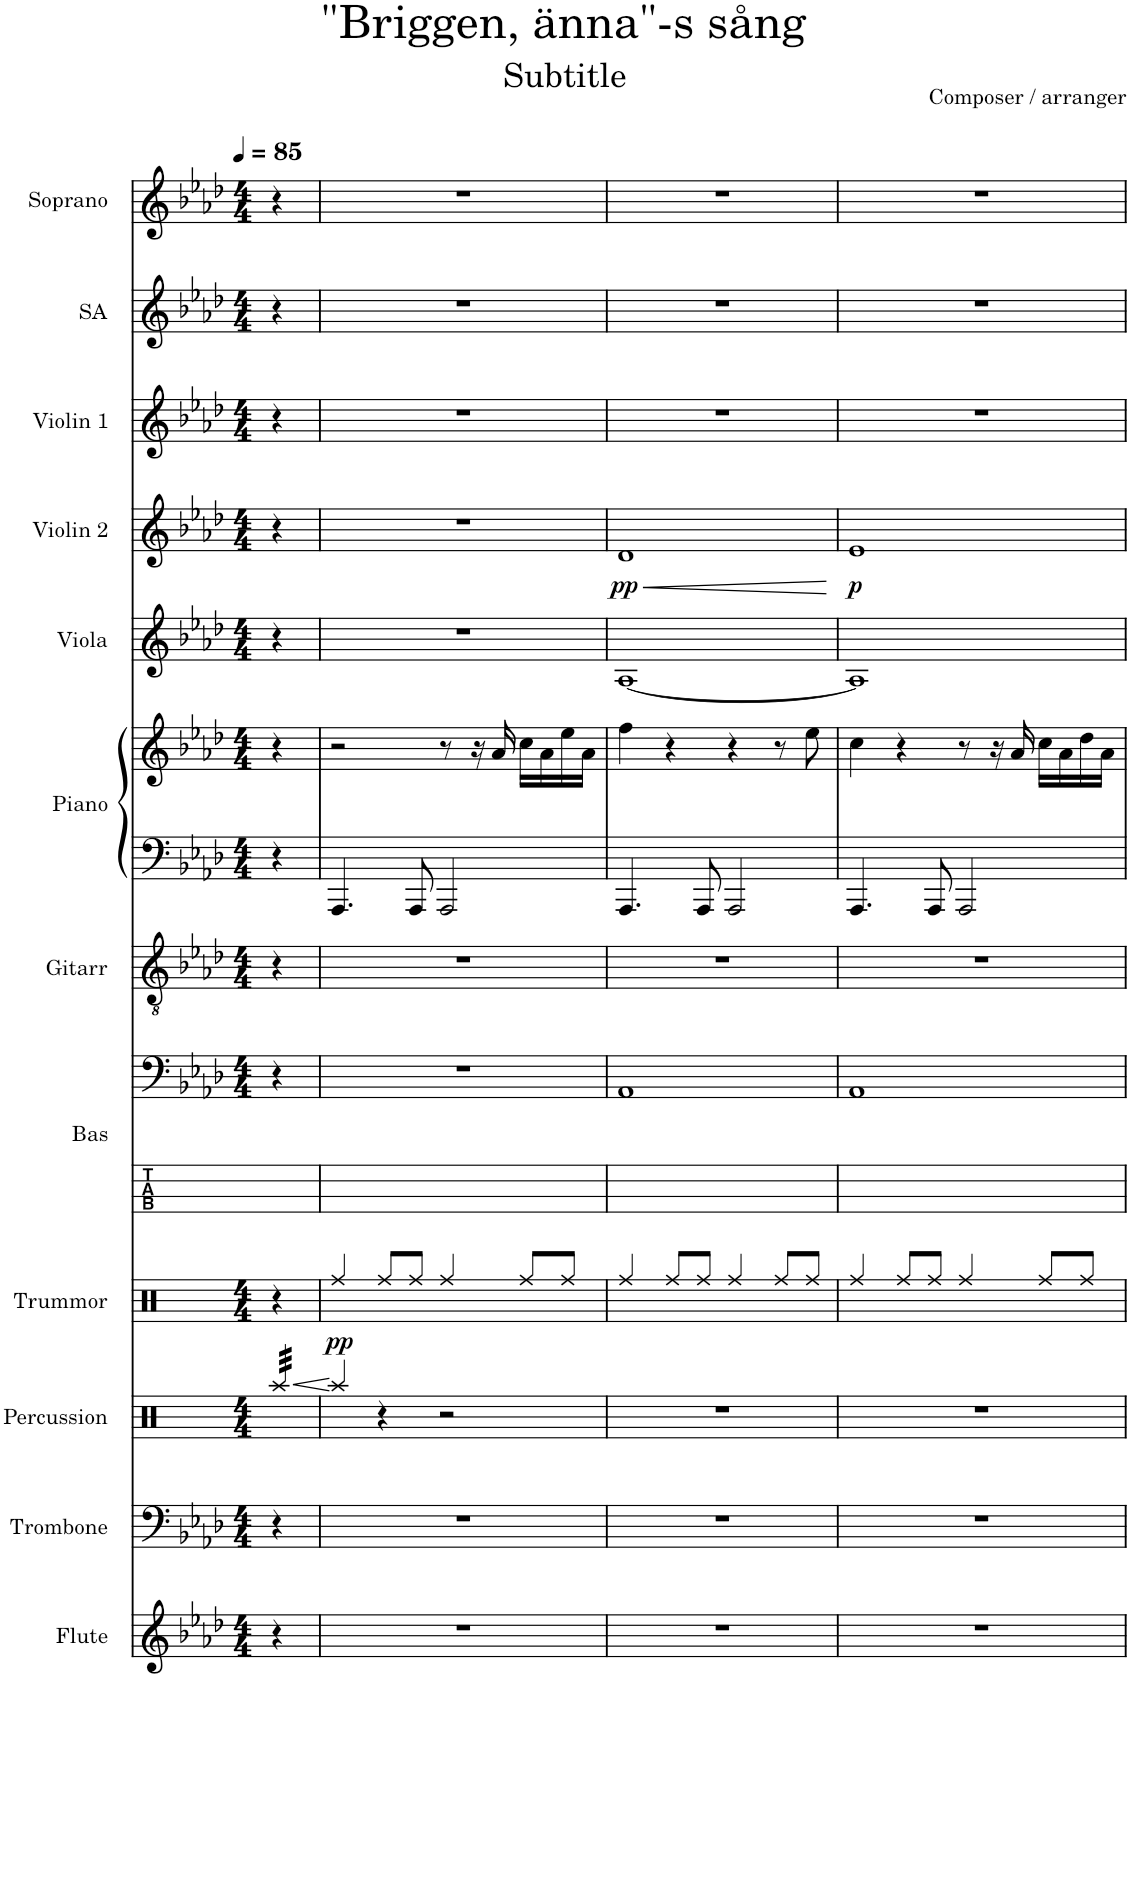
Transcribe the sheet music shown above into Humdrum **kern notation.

**kern	**kern	**kern	**dynam	**kern	**dynam	**kern	**kern	**kern	**kern	**kern	**kern	**kern	**dynam	**kern	**kern	**kern
*part12	*part11	*part10	*part10	*part9	*part9	*part8	*part8	*part7	*part6	*part6	*part5	*part4	*part4	*part3	*part2	*part1
*staff14	*staff13	*staff12	*staff12	*staff11	*staff11	*staff10	*staff9	*staff8	*staff7	*staff6	*staff5	*staff4	*staff4	*staff3	*staff2	*staff1
*I"Flute	*I"Trombone	*I"Percussion	*	*I"Trummor	*	*I"Bas	*	*I"Gitarr	*I"Piano	*	*I"Viola	*I"Violin 2	*	*I"Violin 1	*I"SA	*I"Soprano
*I'Fl.	*I'Tbn.	*I'Perc.	*	*I'Tr.	*	*I'Bas	*	*I'Gtr.	*I'Pno.	*	*I'Vla.	*I'V2	*	*I'V1	*I'SA	*I'S.
*	*	*	*	*	*	*stria4	*	*	*	*	*	*	*	*	*	*
*clefG2	*clefF4	*clefX	*	*clefX	*	*	*clefF4	*clefGv2	*clefF4	*clefG2	*clefG2	*clefG2	*	*clefG2	*clefG2	*clefG2
*	*	*	*	*	*	*Trd7c12	*Trd7c12	*	*	*	*	*	*	*	*	*
*k[b-e-a-d-]	*k[b-e-a-d-]	*k[]	*	*k[]	*	*k[b-e-a-d-]	*k[b-e-a-d-]	*k[b-e-a-d-]	*k[b-e-a-d-]	*k[b-e-a-d-]	*k[b-e-a-d-]	*k[b-e-a-d-]	*	*k[b-e-a-d-]	*k[b-e-a-d-]	*k[b-e-a-d-]
*M4/4	*M4/4	*M4/4	*	*M4/4	*	*M4/4	*M4/4	*M4/4	*M4/4	*M4/4	*M4/4	*M4/4	*	*M4/4	*M4/4	*M4/4
*MM85	*MM85	*MM85	*	*MM85	*	*MM85	*MM85	*MM85	*MM85	*MM85	*MM85	*MM85	*	*MM85	*MM85	*MM85
=1	=1	=1	=1	=1	=1	=1	=1	=1	=1	=1	=1	=1	=1	=1	=1	=1
!	!	!	!LO:HP:b	!	!	!	!	!	!	!	!	!	!	!	!	!
*	*	*tremolo	*	*	*	*	*	*	*	*	*	*	*	*	*	*
4r	4r	32Raa/LLL	<	4r	.	4r	4r	4r	4r	4r	4r	4r	.	4r	4r	4r
.	.	32Raa/	.	.	.	.	.	.	.	.	.	.	.	.	.	.
.	.	32Raa/	.	.	.	.	.	.	.	.	.	.	.	.	.	.
.	.	32Raa/	.	.	.	.	.	.	.	.	.	.	.	.	.	.
.	.	32Raa/	.	.	.	.	.	.	.	.	.	.	.	.	.	.
.	.	32Raa/	.	.	.	.	.	.	.	.	.	.	.	.	.	.
.	.	32Raa/	.	.	.	.	.	.	.	.	.	.	.	.	.	.
.	.	32Raa/JJJ	.	.	.	.	.	.	.	.	.	.	.	.	.	.
*	*	*Xtremolo	*	*	*	*	*	*	*	*	*	*	*	*	*	*
=2	=2	=2	=2	=2	=2	=2	=2	=2	=2	=2	=2	=2	=2	=2	=2	=2
!	!	!	!	!	!LO:DY:b	!	!	!	!	!	!	!	!	!	!	!
1r	1r	4Raa/	.	4Rff/	pp	1r	1r	1r	4.AAA-/	2r	1r	1r	.	1r	1r	1r
.	.	4r	[	8Rff/L	.	.	.	.	.	.	.	.	.	.	.	.
.	.	.	.	8Rff/J	.	.	.	.	8AAA-/	.	.	.	.	.	.	.
.	.	2r	.	4Rff/	.	.	.	.	2AAA-/	8r	.	.	.	.	.	.
.	.	.	.	.	.	.	.	.	.	16r	.	.	.	.	.	.
.	.	.	.	.	.	.	.	.	.	16a-/	.	.	.	.	.	.
.	.	.	.	8Rff/L	.	.	.	.	.	16cc\LL	.	.	.	.	.	.
.	.	.	.	.	.	.	.	.	.	16a-\	.	.	.	.	.	.
.	.	.	.	8Rff/J	.	.	.	.	.	16ee-\	.	.	.	.	.	.
.	.	.	.	.	.	.	.	.	.	16a-\JJ	.	.	.	.	.	.
=3	=3	=3	=3	=3	=3	=3	=3	=3	=3	=3	=3	=3	=3	=3	=3	=3
!	!	!	!	!	!	!	!	!	!	!	!	!	!LO:HP:b	!	!	!
!	!	!	!	!	!	!	!	!	!	!	!	!	!LO:DY:n=1:b	!	!	!
1r	1r	1r	.	4Rff/	.	1r	1AA-	1r	4.AAA-/	4ff\	[1A-	1d-	< pp	1r	1r	1r
.	.	.	.	8Rff/L	.	.	.	.	.	4r	.	.	.	.	.	.
.	.	.	.	8Rff/J	.	.	.	.	8AAA-/	.	.	.	.	.	.	.
.	.	.	.	4Rff/	.	.	.	.	2AAA-/	4r	.	.	.	.	.	.
.	.	.	.	8Rff/L	.	.	.	.	.	8r	.	.	.	.	.	.
.	.	.	.	8Rff/J	.	.	.	.	.	8ee-\	.	.	.	.	.	.
.	.	.	.	.	.	.	.	.	.	.	.	.	[	.	.	.
=4	=4	=4	=4	=4	=4	=4	=4	=4	=4	=4	=4	=4	=4	=4	=4	=4
!	!	!	!	!	!	!	!	!	!	!	!	!	!LO:DY:b	!	!	!
1r	1r	1r	.	4Rff/	.	1r	1AA-	1r	4.AAA-/	4cc\	1A-]	1e-	p	1r	1r	1r
.	.	.	.	8Rff/L	.	.	.	.	.	4r	.	.	.	.	.	.
.	.	.	.	8Rff/J	.	.	.	.	8AAA-/	.	.	.	.	.	.	.
.	.	.	.	4Rff/	.	.	.	.	2AAA-/	8r	.	.	.	.	.	.
.	.	.	.	.	.	.	.	.	.	16r	.	.	.	.	.	.
.	.	.	.	.	.	.	.	.	.	16a-/	.	.	.	.	.	.
.	.	.	.	8Rff/L	.	.	.	.	.	16cc\LL	.	.	.	.	.	.
.	.	.	.	.	.	.	.	.	.	16a-\	.	.	.	.	.	.
.	.	.	.	8Rff/J	.	.	.	.	.	16dd-\	.	.	.	.	.	.
.	.	.	.	.	.	.	.	.	.	16a-\JJ	.	.	.	.	.	.
=	=	=	=	=	=	=	=	=	=	=	=	=	=	=	=	=
*-	*-	*-	*-	*-	*-	*-	*-	*-	*-	*-	*-	*-	*-	*-	*-	*-
